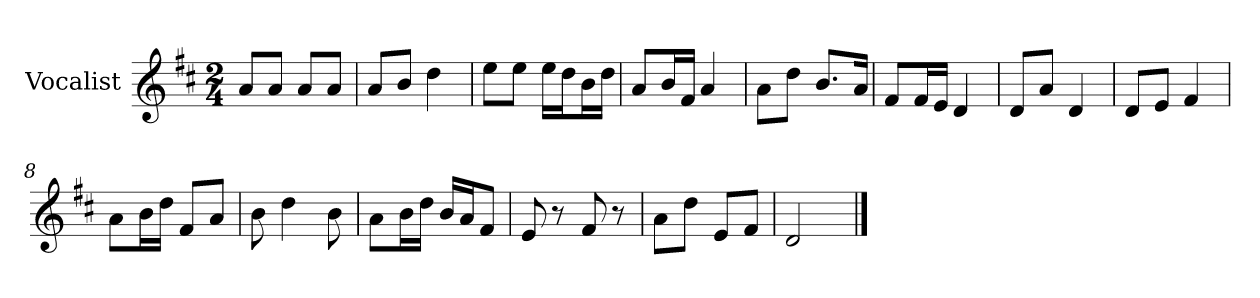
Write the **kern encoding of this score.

**kern
*part1
*staff1
*I"Vocalist
*k[f#c#]
*D:
*M2/4
=
8aL
8aJ
8aL
8aJ
=1
8aL
8bJ
4dd
=2
8eeL
8eeJ
16eeLL
16ddJ
16bL
16ddJJ
=3
8aL
16bL
16f#JJ
4a
=4
8aL
8ddJ
8.bL
16aJk
=5
8f#L
16f#L
16eJJ
4d
=6
8dL
8aJ
4d
=7
8dL
8eJ
4f#
=8
8aL
16bL
16ddJJ
8f#L
8aJ
=9
8b
4dd
8b
=10
8aL
16bL
16ddJJ
16bLL
16aJ
8f#J
=11
8e
8r
8f#
8r
=12
8aL
8ddJ
8eL
8f#J
=13
2d
==
*-
